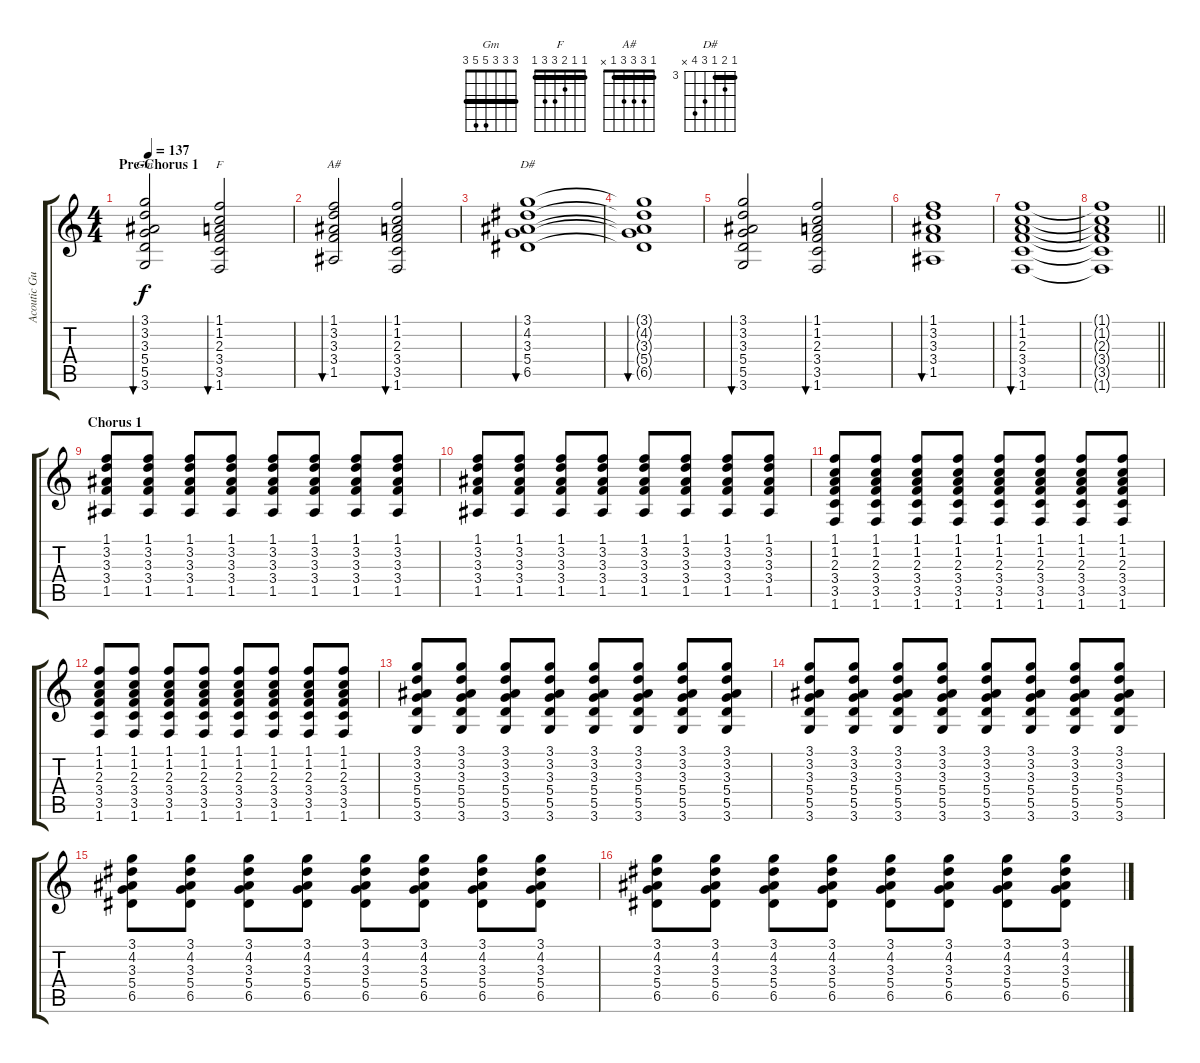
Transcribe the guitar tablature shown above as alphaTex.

\track ("Acoutic Guitar 1" "Acoutic Gu") {instrument acousticguitarsteel}
\staff {score tabs}
\tuning (E4 B3 G3 D3 A2 E2) {hide}
\chord ("Gm" 3 3 3 5 5 3) {barre 3}
\chord ("F" 1 1 2 3 3 1) {barre 1}
\chord ("A#" 1 3 3 3 1 x) {barre 1}
\chord ("D#" 3 4 3 5 6 x) {firstfret 3 barre 3}
\ts (4 4)
\section ("" "Pre-Chorus 1")
\tempo 137
\clef g2
\ks c
(3.1 3.2 3.3 5.4 5.5 3.6).2{bu 120 ch "Gm" dy f} (1.1 1.2 2.3 3.4 3.5 1.6).2{bu 120 ch "F"} |
(1.1 3.2 3.3 3.4 1.5).2{bu 120 ch "A#"} (1.1 1.2 2.3 3.4 3.5 1.6).2{bu 120} |
(3.1 4.2 3.3 5.4 6.5).1{bu 120 ch "D#"} |
(3.1{t} 4.2{t} 3.3{t} 5.4{t} 6.5{t}).1{bu 120} |
(3.1 3.2 3.3 5.4 5.5 3.6).2{bu 120} (1.1 1.2 2.3 3.4 3.5 1.6).2{bu 120} |
(1.1 3.2 3.3 3.4 1.5).1{bu 120} |
(1.1 1.2 2.3 3.4 3.5 1.6).1{bu 120} |
\barLineRight lightlight
(1.1{t} 1.2{t} 2.3{t} 3.4{t} 3.5{t} 1.6{t}).1 |
\section ("" "Chorus 1")
(1.1 3.2 3.3 3.4 1.5).8 (1.1 3.2 3.3 3.4 1.5).8 (1.1 3.2 3.3 3.4 1.5).8 (1.1 3.2 3.3 3.4 1.5).8 (1.1 3.2 3.3 3.4 1.5).8 (1.1 3.2 3.3 3.4 1.5).8 (1.1 3.2 3.3 3.4 1.5).8 (1.1 3.2 3.3 3.4 1.5).8 |
(1.1 3.2 3.3 3.4 1.5).8 (1.1 3.2 3.3 3.4 1.5).8 (1.1 3.2 3.3 3.4 1.5).8 (1.1 3.2 3.3 3.4 1.5).8 (1.1 3.2 3.3 3.4 1.5).8 (1.1 3.2 3.3 3.4 1.5).8 (1.1 3.2 3.3 3.4 1.5).8 (1.1 3.2 3.3 3.4 1.5).8 |
(1.1 1.2 2.3 3.4 3.5 1.6).8 (1.1 1.2 2.3 3.4 3.5 1.6).8 (1.1 1.2 2.3 3.4 3.5 1.6).8 (1.1 1.2 2.3 3.4 3.5 1.6).8 (1.1 1.2 2.3 3.4 3.5 1.6).8 (1.1 1.2 2.3 3.4 3.5 1.6).8 (1.1 1.2 2.3 3.4 3.5 1.6).8 (1.1 1.2 2.3 3.4 3.5 1.6).8 |
(1.1 1.2 2.3 3.4 3.5 1.6).8 (1.1 1.2 2.3 3.4 3.5 1.6).8 (1.1 1.2 2.3 3.4 3.5 1.6).8 (1.1 1.2 2.3 3.4 3.5 1.6).8 (1.1 1.2 2.3 3.4 3.5 1.6).8 (1.1 1.2 2.3 3.4 3.5 1.6).8 (1.1 1.2 2.3 3.4 3.5 1.6).8 (1.1 1.2 2.3 3.4 3.5 1.6).8 |
(3.1 3.2 3.3 5.4 5.5 3.6).8 (3.1 3.2 3.3 5.4 5.5 3.6).8 (3.1 3.2 3.3 5.4 5.5 3.6).8 (3.1 3.2 3.3 5.4 5.5 3.6).8 (3.1 3.2 3.3 5.4 5.5 3.6).8 (3.1 3.2 3.3 5.4 5.5 3.6).8 (3.1 3.2 3.3 5.4 5.5 3.6).8 (3.1 3.2 3.3 5.4 5.5 3.6).8 |
(3.1 3.2 3.3 5.4 5.5 3.6).8 (3.1 3.2 3.3 5.4 5.5 3.6).8 (3.1 3.2 3.3 5.4 5.5 3.6).8 (3.1 3.2 3.3 5.4 5.5 3.6).8 (3.1 3.2 3.3 5.4 5.5 3.6).8 (3.1 3.2 3.3 5.4 5.5 3.6).8 (3.1 3.2 3.3 5.4 5.5 3.6).8 (3.1 3.2 3.3 5.4 5.5 3.6).8 |
(3.1 4.2 3.3 5.4 6.5).8 (3.1 4.2 3.3 5.4 6.5).8 (3.1 4.2 3.3 5.4 6.5).8 (3.1 4.2 3.3 5.4 6.5).8 (3.1 4.2 3.3 5.4 6.5).8 (3.1 4.2 3.3 5.4 6.5).8 (3.1 4.2 3.3 5.4 6.5).8 (3.1 4.2 3.3 5.4 6.5).8 |
(3.1 4.2 3.3 5.4 6.5).8 (3.1 4.2 3.3 5.4 6.5).8 (3.1 4.2 3.3 5.4 6.5).8 (3.1 4.2 3.3 5.4 6.5).8 (3.1 4.2 3.3 5.4 6.5).8 (3.1 4.2 3.3 5.4 6.5).8 (3.1 4.2 3.3 5.4 6.5).8 (3.1 4.2 3.3 5.4 6.5).8
